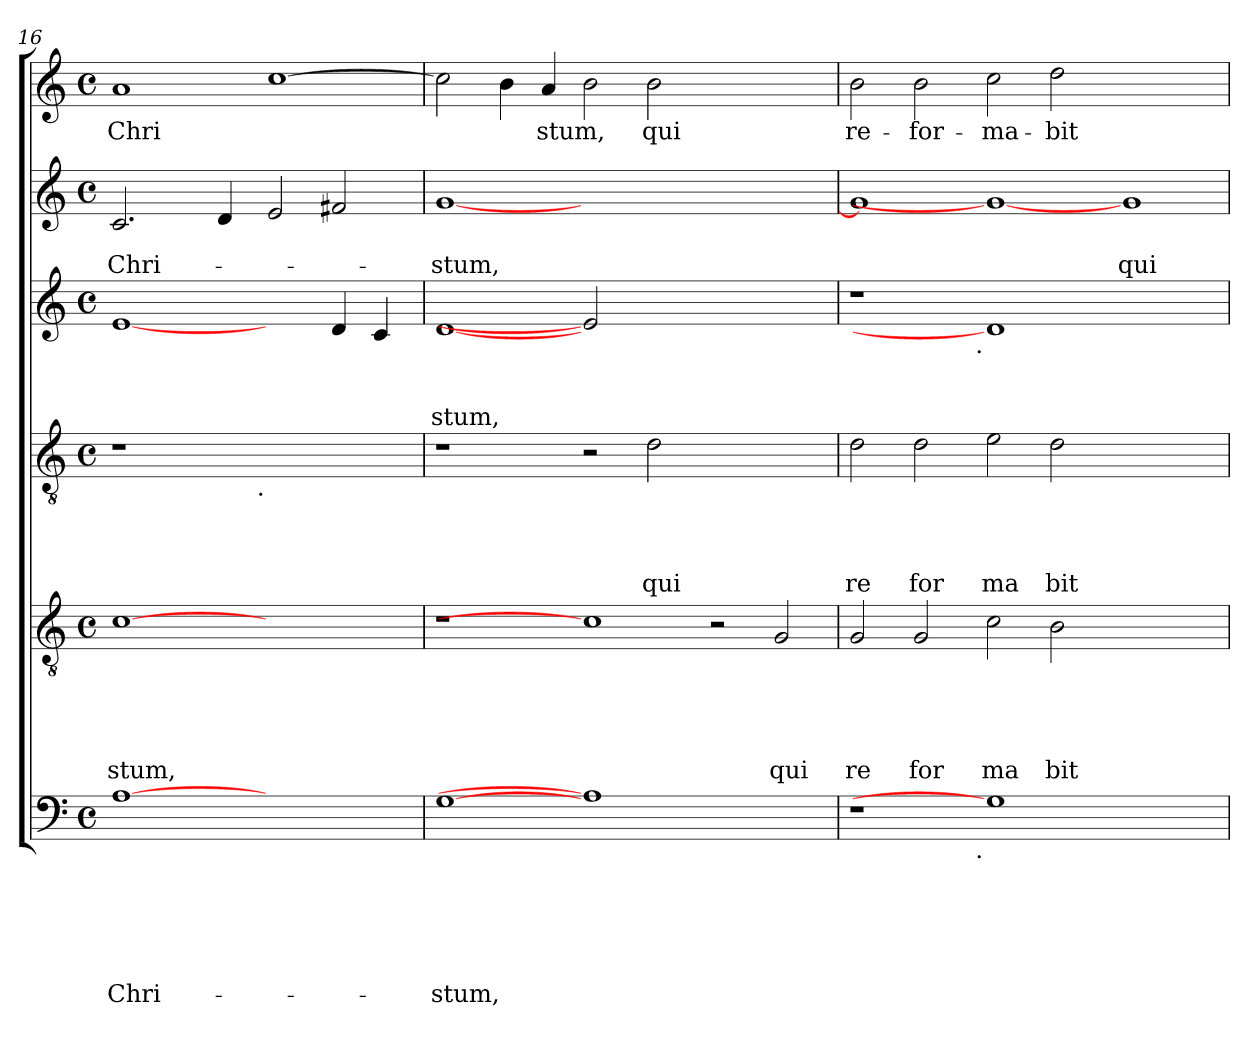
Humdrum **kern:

**kern	**text	**text	**text	**text	**text	**text	**kern	**text	**text	**text	**text	**text	**kern	**text	**text	**text	**text	**kern	**text	**text	**text	**kern	**text	**text	**kern	**text
*part6	*part6	*part6	*part6	*part6	*part6	*part6	*part5	*part5	*part5	*part5	*part5	*part5	*part4	*part4	*part4	*part4	*part4	*part3	*part3	*part3	*part3	*part2	*part2	*part2	*part1	*part1
*staff6	*staff6	*staff6	*staff6	*staff6	*staff6	*staff6	*staff5	*staff5	*staff5	*staff5	*staff5	*staff5	*staff4	*staff4	*staff4	*staff4	*staff4	*staff3	*staff3	*staff3	*staff3	*staff2	*staff2	*staff2	*staff1	*staff1
*clefF4	*	*	*	*	*	*	*clefGv2	*	*	*	*	*	*clefGv2	*	*	*	*	*clefG2	*	*	*	*clefG2	*	*	*clefG2	*
*k[]	*	*	*	*	*	*	*k[]	*	*	*	*	*	*k[]	*	*	*	*	*k[]	*	*	*	*k[]	*	*	*k[]	*
*C:	*	*	*	*	*	*	*C:	*	*	*	*	*	*C:	*	*	*	*	*C:	*	*	*	*C:	*	*	*C:	*
*M4/4	*	*	*	*	*	*	*M4/4	*	*	*	*	*	*M4/4	*	*	*	*	*M4/4	*	*	*	*M4/4	*	*	*M4/4	*
*met(c)	*	*	*	*	*	*	*met(c)	*	*	*	*	*	*met(c)	*	*	*	*	*met(c)	*	*	*	*met(c)	*	*	*met(c)	*
=16	=16	=16	=16	=16	=16	=16	=16	=16	=16	=16	=16	=16	=16	=16	=16	=16	=16	=16	=16	=16	=16	=16	=16	=16	=16	=16
!	!	!	!	!	!	!LO:LY:b	!	!	!	!	!	!LO:LY:b	!	!	!	!	!	!	!	!	!	!	!	!LO:LY:b	!	!LO:LY:b
*	*	*	*	*	*	*	*	*	*	*	*	*	*^	*	*	*	*	*	*	*	*	*	*	*	*	*
[1A	.	.	.	.	.	Chri-	[1c	.	.	.	.	stum,	1r	2ryy	.	.	.	.	[1e	.	.	.	2.c/	.	Chri-	1a	Chri
.	.	.	.	.	.	.	.	.	.	.	.	.	.	4...ryy	.	.	.	.	.	.	.	.	.	.	.	.	.
.	.	.	.	.	.	.	.	.	.	.	.	.	.	.	.	.	.	.	.	.	.	.	4d/	.	.	.	.
!	!	!	!	!	!	!	!	!	!	!	!	!	!	!LO:TX:b:t=.	!	!	!	!	!	!	!	!	!	!	!	!	!
.	.	.	.	.	.	.	.	.	.	.	.	.	.	1ryy	.	.	.	.	.	.	.	.	.	.	.	.	.
1ryy	.	.	.	.	.	.	1ryy	.	.	.	.	.	1ryy	.	.	.	.	.	2ryy	.	.	.	2e/	.	.	[<1cc	.
.	.	.	.	.	.	.	.	.	.	.	.	.	.	.	.	.	.	.	4d/	.	.	.	2f#X/	.	.	.	.
.	.	.	.	.	.	.	.	.	.	.	.	.	.	.	.	.	.	.	4c/	.	.	.	.	.	.	.	.
.	.	.	.	.	.	.	.	.	.	.	.	.	.	32ryy	.	.	.	.	.	.	.	.	.	.	.	.	.
!!LO:LB:g=z
=17	=17	=17	=17	=17	=17	=17	=17	=17	=17	=17	=17	=17	=17	=17	=17	=17	=17	=17	=17	=17	=17	=17	=17	=17	=17	=17	=17
!	!	!	!	!	!	!LO:LY:b	!	!	!	!	!	!	!	!	!	!	!	!	!	!	!	!LO:LY:b	!	!	!LO:LY:b	!	!
*	*	*	*	*	*	*	*	*	*	*	*	*	*v	*v	*	*	*	*	*	*	*	*	*	*	*	*	*
[1G	.	.	.	.	.	-stum,	1r	.	.	.	.	.	1r	.	.	.	.	[1d	.	.	stum,	[<1g	.	-stum,	2cc\]	.
.	.	.	.	.	.	.	.	.	.	.	.	.	.	.	.	.	.	.	.	.	.	.	.	.	4b\	.
!	!	!	!	!	!	!	!	!	!	!	!	!	!	!	!	!	!	!	!	!	!	!	!	!	!	!LO:LY:b
.	.	.	.	.	.	.	.	.	.	.	.	.	.	.	.	.	.	.	.	.	.	.	.	.	4a/	stum,
1A]	.	.	.	.	.	.	1c]	.	.	.	.	.	2r	.	.	.	.	2e]	.	.	.	0ryy	.	.	2b\	.
!	!	!	!	!	!	!	!	!	!	!	!	!	!	!	!	!	!LO:LY:b	!	!	!	!	!	!	!	!	!LO:LY:b
.	.	.	.	.	.	.	.	.	.	.	.	.	2d\	.	.	.	qui	1.ryy	.	.	.	.	.	.	2b\	qui
1ryy	.	.	.	.	.	.	2r	.	.	.	.	.	1ryy	.	.	.	.	.	.	.	.	.	.	.	1ryy	.
!	!	!	!	!	!	!	!	!	!	!	!	!LO:LY:b	!	!	!	!	!	!	!	!	!	!	!	!	!	!
.	.	.	.	.	.	.	2G/	.	.	.	.	qui	.	.	.	.	.	.	.	.	.	.	.	.	.	.
=18	=18	=18	=18	=18	=18	=18	=18	=18	=18	=18	=18	=18	=18	=18	=18	=18	=18	=18	=18	=18	=18	=18	=18	=18	=18	=18
!	!	!	!	!	!	!	!	!	!	!	!	!LO:LY:b	!	!	!	!	!LO:LY:b	!	!	!	!	!	!	!	!	!LO:LY:b
*^	*	*	*	*	*	*	*	*	*	*	*	*	*	*	*	*	*	*^	*	*	*	*	*	*	*	*
1r	2ryy	.	.	.	.	.	.	2G/	.	.	.	.	re	2d\	.	.	.	re	1r	2ryy	.	.	.	1g]	.	.	2b\	re-
!	!	!	!	!	!	!	!	!	!	!	!	!	!LO:LY:b	!	!	!	!	!LO:LY:b	!	!	!	!	!	!	!	!	!	!LO:LY:b
.	4...ryy	.	.	.	.	.	.	2G/	.	.	.	.	for	2d\	.	.	.	for	.	4...ryy	.	.	.	.	.	.	2b\	-for-
!	!	!	!	!	!	!	!	!	!	!	!	!	!	!	!	!	!	!	!	!LO:TX:b:t=.	!	!	!	!	!	!	!	!
!	!LO:TX:b:t=.	!	!	!	!	!	!	!	!	!	!	!	!	!	!	!	!	!	!	!	!	!	!	!	!	!	!	!
.	1ryy	.	.	.	.	.	.	.	.	.	.	.	.	.	.	.	.	.	.	1ryy	.	.	.	.	.	.	.	.
!	!	!	!	!	!	!	!	!	!	!	!	!	!LO:LY:b	!	!	!	!	!LO:LY:b	!	!	!	!	!	!	!	!	!	!LO:LY:b
1G]	.	.	.	.	.	.	.	2c\	.	.	.	.	ma	2e\	.	.	.	ma	1d]	.	.	.	.	1g_	.	.	2cc\	-ma-
!	!	!	!	!	!	!	!	!	!	!	!	!	!LO:LY:b	!	!	!	!	!LO:LY:b	!	!	!	!	!	!	!	!	!	!LO:LY:b
.	.	.	.	.	.	.	.	2B\	.	.	.	.	bit	2d\	.	.	.	bit	.	.	.	.	.	.	.	.	2dd\	-bit
.	1ryy	.	.	.	.	.	.	.	.	.	.	.	.	.	.	.	.	.	.	1ryy	.	.	.	.	.	.	.	.
!	!	!	!	!	!	!	!	!	!	!	!	!	!	!	!	!	!	!	!	!	!	!	!	!	!	!LO:LY:b	!	!
1ryy	.	.	.	.	.	.	.	1ryy	.	.	.	.	.	1ryy	.	.	.	.	1ryy	.	.	.	.	1g	.	qui	1ryy	.
.	32ryy	.	.	.	.	.	.	.	.	.	.	.	.	.	.	.	.	.	.	32ryy	.	.	.	.	.	.	.	.
*v	*v	*	*	*	*	*	*	*	*	*	*	*	*	*	*	*	*	*	*v	*v	*	*	*	*	*	*	*	*
=	=	=	=	=	=	=	=	=	=	=	=	=	=	=	=	=	=	=	=	=	=	=	=	=	=	=
*-	*-	*-	*-	*-	*-	*-	*-	*-	*-	*-	*-	*-	*-	*-	*-	*-	*-	*-	*-	*-	*-	*-	*-	*-	*-	*-
